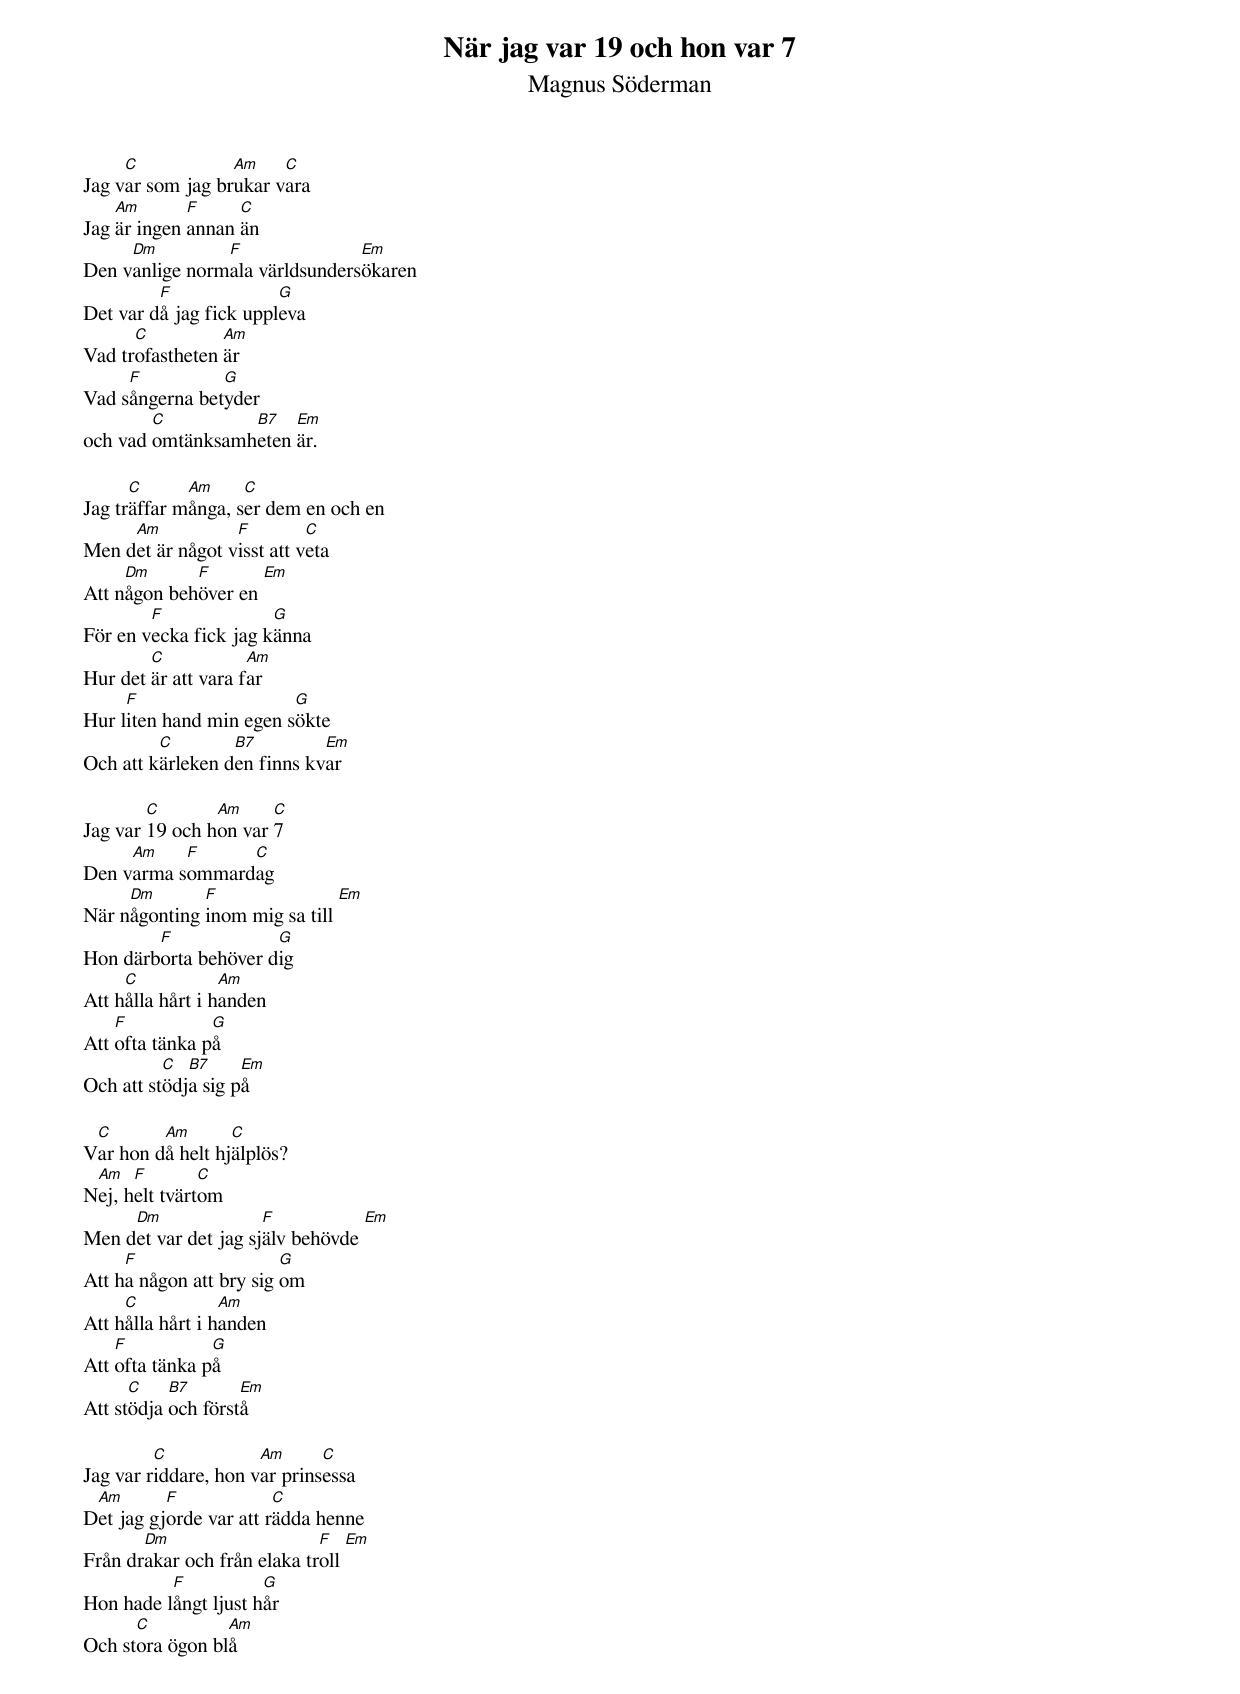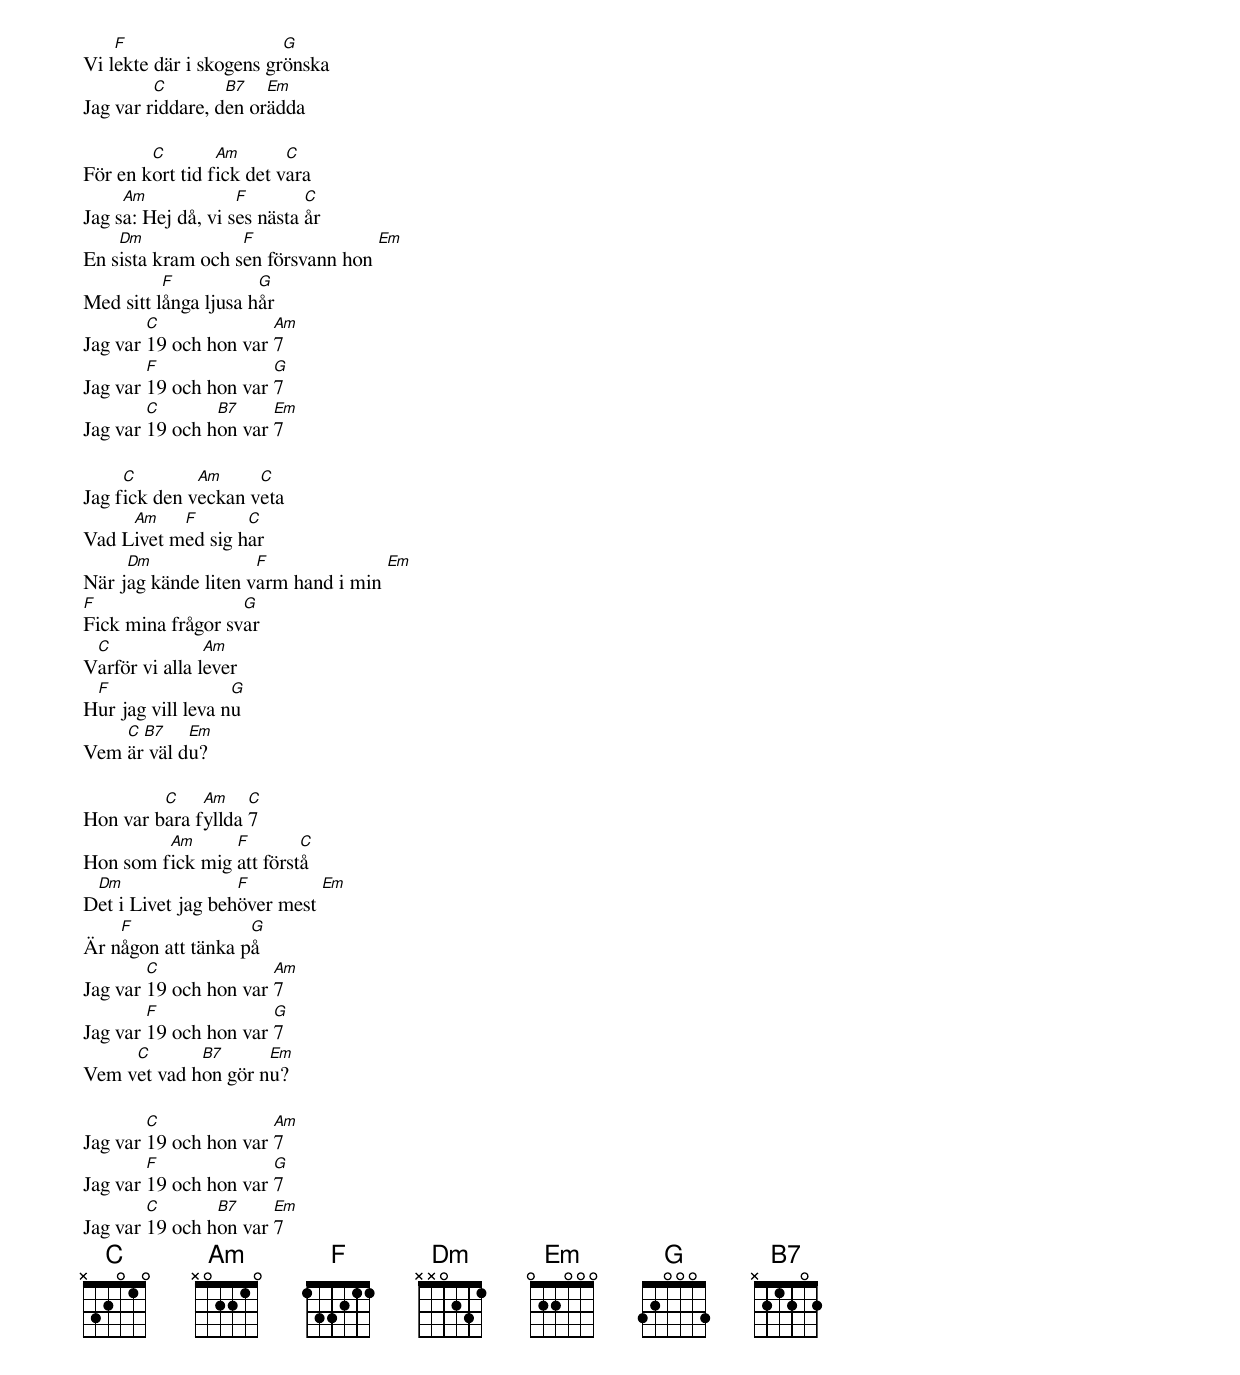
{t:När jag var 19 och hon var 7}
{st:Magnus Söderman}
{textsize:10}
{chordsize:7}
Jag v[C]ar som jag br[Am]ukar v[C]ara
Jag [Am]är ingen [F]annan [C]än
Den v[Dm]anlige norm[F]ala världsunders[Em]ökaren
Det var d[F]å jag fick uppl[G]eva
Vad tr[C]ofastheten [Am]är
Vad s[F]ångerna bet[G]yder
och vad [C]omtänksamh[B7]eten [Em]är.

Jag tr[C]äffar m[Am]ånga, s[C]er dem en och en
Men d[Am]et är något v[F]isst att v[C]eta
Att n[Dm]ågon beh[F]över en [Em]
För en v[F]ecka fick jag k[G]änna
Hur det [C]är att vara f[Am]ar
Hur l[F]iten hand min egen s[G]ökte
Och att k[C]ärleken d[B7]en finns kv[Em]ar

Jag var [C]19 och h[Am]on var [C]7
Den v[Am]arma s[F]ommard[C]ag
När n[Dm]ågonting [F]inom mig sa till [Em]
Hon därb[F]orta behöver d[G]ig
Att h[C]ålla hårt i h[Am]anden
Att [F]ofta tänka p[G]å
Och att st[C]ödj[B7]a sig p[Em]å

V[C]ar hon d[Am]å helt hj[C]älplös?
N[Am]ej, h[F]elt tvärt[C]om
Men d[Dm]et var det jag sj[F]älv behövde [Em]
Att h[F]a någon att bry sig [G]om
Att h[C]ålla hårt i h[Am]anden
Att [F]ofta tänka p[G]å
Att st[C]ödja [B7]och först[Em]å

Jag var r[C]iddare, hon v[Am]ar prins[C]essa
D[Am]et jag gj[F]orde var att r[C]ädda henne
Från dr[Dm]akar och från elaka tr[F]oll [Em]
Hon hade l[F]ångt ljust h[G]år
Och st[C]ora ögon bl[Am]å
Vi l[F]ekte där i skogens gr[G]önska
Jag var r[C]iddare, d[B7]en or[Em]ädda

För en k[C]ort tid f[Am]ick det v[C]ara
Jag s[Am]a: Hej då, vi s[F]es nästa [C]år
En s[Dm]ista kram och s[F]en försvann hon [Em]
Med sitt l[F]ånga ljusa h[G]år
Jag var [C]19 och hon var [Am]7
Jag var [F]19 och hon var [G]7
Jag var [C]19 och h[B7]on var [Em]7

Jag f[C]ick den v[Am]eckan v[C]eta
Vad L[Am]ivet m[F]ed sig h[C]ar
När j[Dm]ag kände liten v[F]arm hand i min [Em]
[F]Fick mina frågor sv[G]ar
V[C]arför vi alla l[Am]ever
H[F]ur jag vill leva n[G]u
Vem [C]är[B7] väl d[Em]u?

Hon var b[C]ara f[Am]yllda [C]7
Hon som f[Am]ick mig [F]att först[C]å
D[Dm]et i Livet jag beh[F]över mest [Em]
Är n[F]ågon att tänka p[G]å
Jag var [C]19 och hon var [Am]7
Jag var [F]19 och hon var [G]7
Vem v[C]et vad h[B7]on gör n[Em]u?

Jag var [C]19 och hon var [Am]7
Jag var [F]19 och hon var [G]7
Jag var [C]19 och h[B7]on var [Em]7
